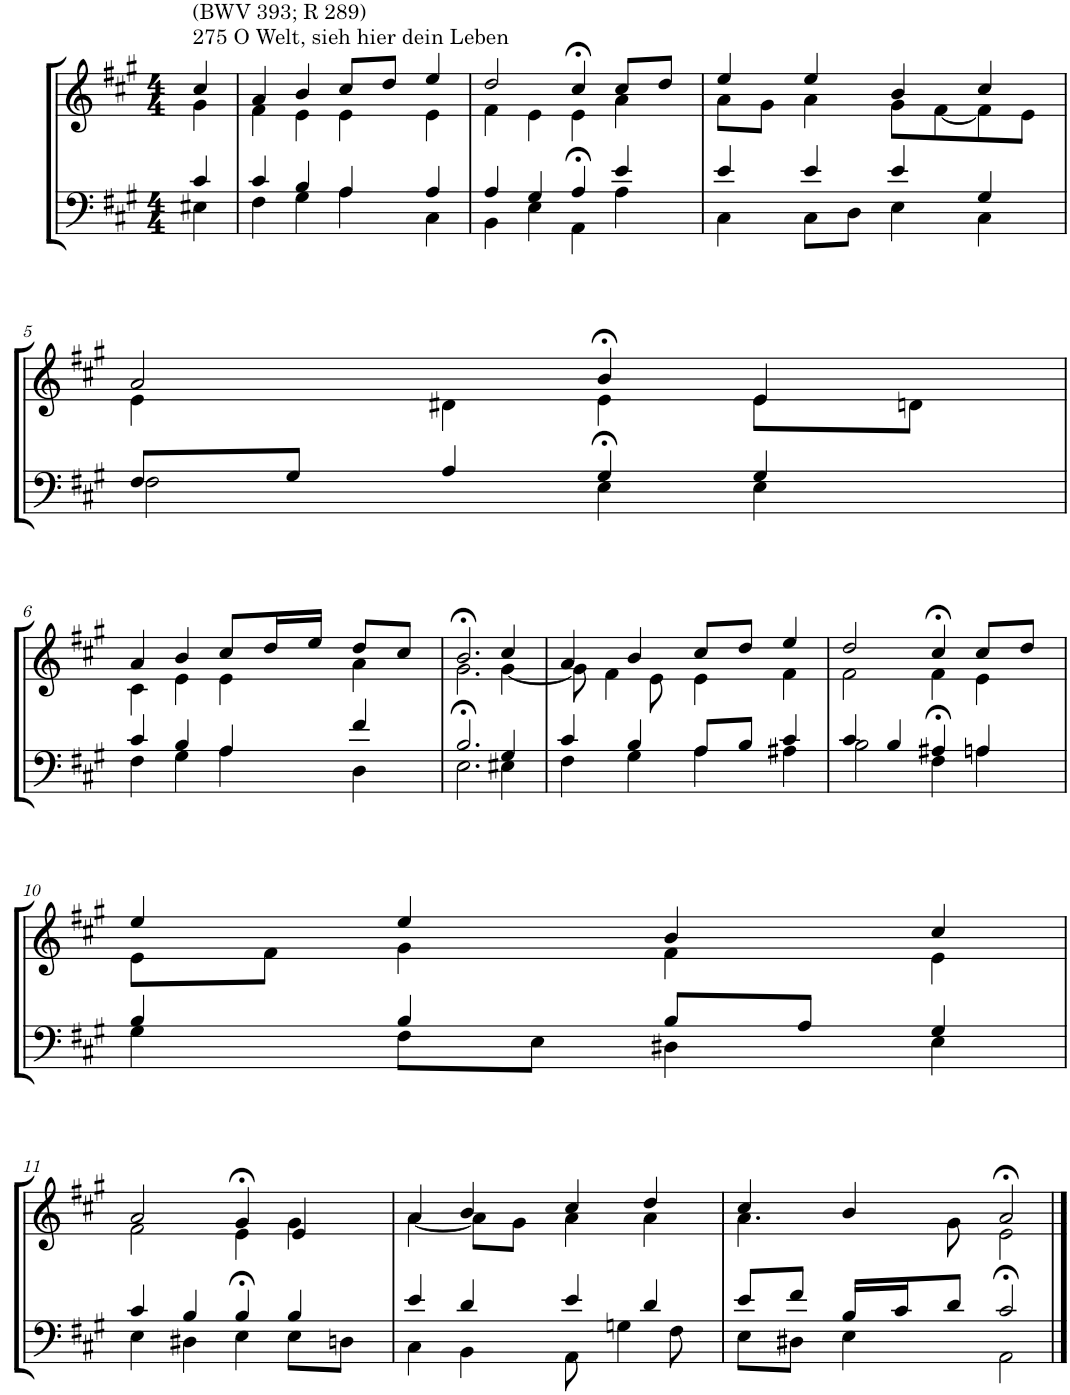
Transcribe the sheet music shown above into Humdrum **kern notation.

**kern	**kern
*part2	*part1
*staff2	*staff1
*I"Tenor/Baß	*I"Sopran/Alt
*clefF4	*clefG2
*k[f#c#g#]	*k[f#c#g#]
*M4/4	*M4/4
=1	=1
*^	*^
!	!	!LO:TX:a:t=275 O Welt, sieh hier dein Leben	!
!	!	!LO:TX:a:t=(BWV 393; R 289)	!
4c#/	4E#X\	4cc#/	4g#\
=2	=2	=2	=2
4c#/	4F#\	4a/	4f#\
4B/	4G#\	4b/	4e\
4A/	4A\	8cc#/L	4e\
.	.	8dd/J	.
4A/	4C#\	4ee/	4e\
=3	=3	=3	=3
4A/	4BB\	2dd/	4f#\
4G#/	4E\	.	4e\
4A/	4AA>\	4cc#>/	4e\
4e/	4A\	8cc#/L	4a\
.	.	8dd/J	.
=4	=4	=4	=4
4e/	4C#\	4ee/	8a\L
.	.	.	8g#\J
4e/	8C#\L	4ee/	4a\
.	8D\J	.	.
4e/	4E\	4b/	8g#\L
.	.	.	[8f#\
4G#/	4C#\	4cc#/	8f#\]
.	.	.	8e\J
!!LO:LB:g=z	!!
=5	=5	=5	=5
8F#/L	2F#\	2a/	4e\
8G#/J	.	.	.
4A/	.	.	4d#X\
4G#/	4E>\	4b>/	4e\
4G#/	4E\	4e/	8e\L
.	.	.	8dn\J
!!LO:LB:g=z	!!
=6	=6	=6	=6
4c#/	4F#\	4a/	4c#\
4B/	4G#\	4b/	4e\
4A/	4A\	8cc#/L	4e\
.	.	16dd/L	.
.	.	16ee/JJ	.
4f#/	4D\	8dd/L	4a\
.	.	8cc#/J	.
=7	=7	=7	=7
2.B/	2.E>\	2.b>/	2.g#\
4G#/	4E#X\	4cc#/	[4g#\
=8	=8	=8	=8
4c#/	4F#\	4a/	8g#\]
.	.	.	4f#\
4B/	4G#\	4b/	.
.	.	.	8e\
8A/L	4A\	8cc#/L	4e\
8B/J	.	8dd/J	.
4c#/	4A#X\	4ee/	4f#\
=9	=9	=9	=9
4c#/	2B\	2dd/	2f#\
4B/	.	.	.
4A#X/	4F#>\	4cc#>/	4f#\
4An/	4A\	8cc#/L	4e\
.	.	8dd/J	.
!!LO:LB:g=z	!!
=10	=10	=10	=10
4B/	4G#\	4ee/	8e\L
.	.	.	8f#\J
4B/	8F#\L	4ee/	4g#\
.	8E\J	.	.
8B/L	4D#X\	4b/	4f#\
8A/J	.	.	.
4G#/	4E\	4cc#/	4e\
!!LO:LB:g=z	!!
=11	=11	=11	=11
4c#/	4E\	2a/	2f#\
4B/	4D#X\	.	.
4B/	4E>\	4g#>/	4e\
4B/	8E\L	4e/	4g#\
.	8Dn\J	.	.
=12	=12	=12	=12
4e/	4C#\	4a/	[4a\
4d/	4BB\	4b/	8a\L]
.	.	.	8g#\J
4e/	8AA\	4cc#/	4a\
.	4Gn\	.	.
4d/	.	4dd/	4a\
.	8F#\	.	.
=13	=13	=13	=13
8e/L	8E\L	4cc#/	4.a\
8f#/J	8D#X\J	.	.
16B/LL	4E\	4b/	.
16c#/J	.	.	.
8d/J	.	.	8g#\
2c#/	2AA>\	2a>/	2e\
*v	*v	*	*
*	*v	*v
==	==
*-	*-
